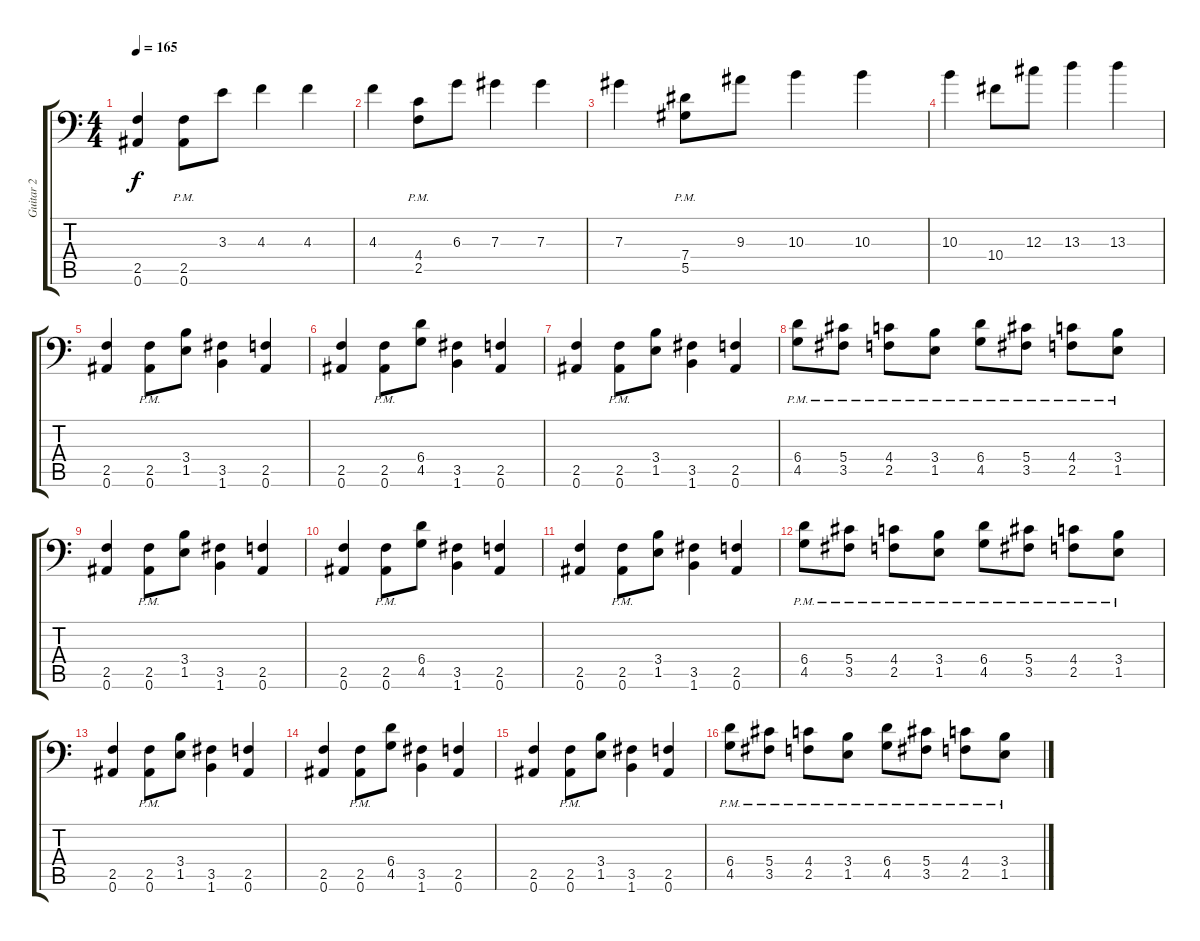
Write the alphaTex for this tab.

\track ("Guitar 2" "Guitar 2") {instrument distortionguitar}
\staff {score tabs}
\tuning (Bb3 F3 Db3 Ab2 Eb2 Bb1) {hide}
\ts (4 4)
\tempo 165
\clef f4
\ks c
(2.5 0.6).4{dy f} (2.5{pm} 0.6{pm}).8 3.3.8 4.3.4 4.3.4 |
4.3.4 (4.4{pm} 2.5{pm}).8 6.3.8 7.3.4 7.3.4 |
7.3.4 (7.4{pm} 5.5{pm}).8 9.3.8 10.3.4 10.3.4 |
10.3.4 10.4.8 12.3.8 13.3.4 13.3.4 |
(2.5 0.6).4 (2.5{pm} 0.6{pm}).8 (3.4 1.5).8 (3.5 1.6).4 (2.5 0.6).4 |
(2.5 0.6).4 (2.5{pm} 0.6{pm}).8 (6.4 4.5).8 (3.5 1.6).4 (2.5 0.6).4 |
(2.5 0.6).4 (2.5{pm} 0.6{pm}).8 (3.4 1.5).8 (3.5 1.6).4 (2.5 0.6).4 |
(6.4{pm} 4.5{pm}).8 (5.4{pm} 3.5{pm}).8 (4.4{pm} 2.5{pm}).8 (3.4{pm} 1.5{pm}).8 (6.4{pm} 4.5{pm}).8 (5.4{pm} 3.5{pm}).8 (4.4{pm} 2.5{pm}).8 (3.4{pm} 1.5{pm}).8 |
(2.5 0.6).4 (2.5{pm} 0.6{pm}).8 (3.4 1.5).8 (3.5 1.6).4 (2.5 0.6).4 |
(2.5 0.6).4 (2.5{pm} 0.6{pm}).8 (6.4 4.5).8 (3.5 1.6).4 (2.5 0.6).4 |
(2.5 0.6).4 (2.5{pm} 0.6{pm}).8 (3.4 1.5).8 (3.5 1.6).4 (2.5 0.6).4 |
(6.4{pm} 4.5{pm}).8 (5.4{pm} 3.5{pm}).8 (4.4{pm} 2.5{pm}).8 (3.4{pm} 1.5{pm}).8 (6.4{pm} 4.5{pm}).8 (5.4{pm} 3.5{pm}).8 (4.4{pm} 2.5{pm}).8 (3.4{pm} 1.5{pm}).8 |
(2.5 0.6).4 (2.5{pm} 0.6{pm}).8 (3.4 1.5).8 (3.5 1.6).4 (2.5 0.6).4 |
(2.5 0.6).4 (2.5{pm} 0.6{pm}).8 (6.4 4.5).8 (3.5 1.6).4 (2.5 0.6).4 |
(2.5 0.6).4 (2.5{pm} 0.6{pm}).8 (3.4 1.5).8 (3.5 1.6).4 (2.5 0.6).4 |
(6.4{pm} 4.5{pm}).8 (5.4{pm} 3.5{pm}).8 (4.4{pm} 2.5{pm}).8 (3.4{pm} 1.5{pm}).8 (6.4{pm} 4.5{pm}).8 (5.4{pm} 3.5{pm}).8 (4.4{pm} 2.5{pm}).8 (3.4{pm} 1.5{pm}).8
